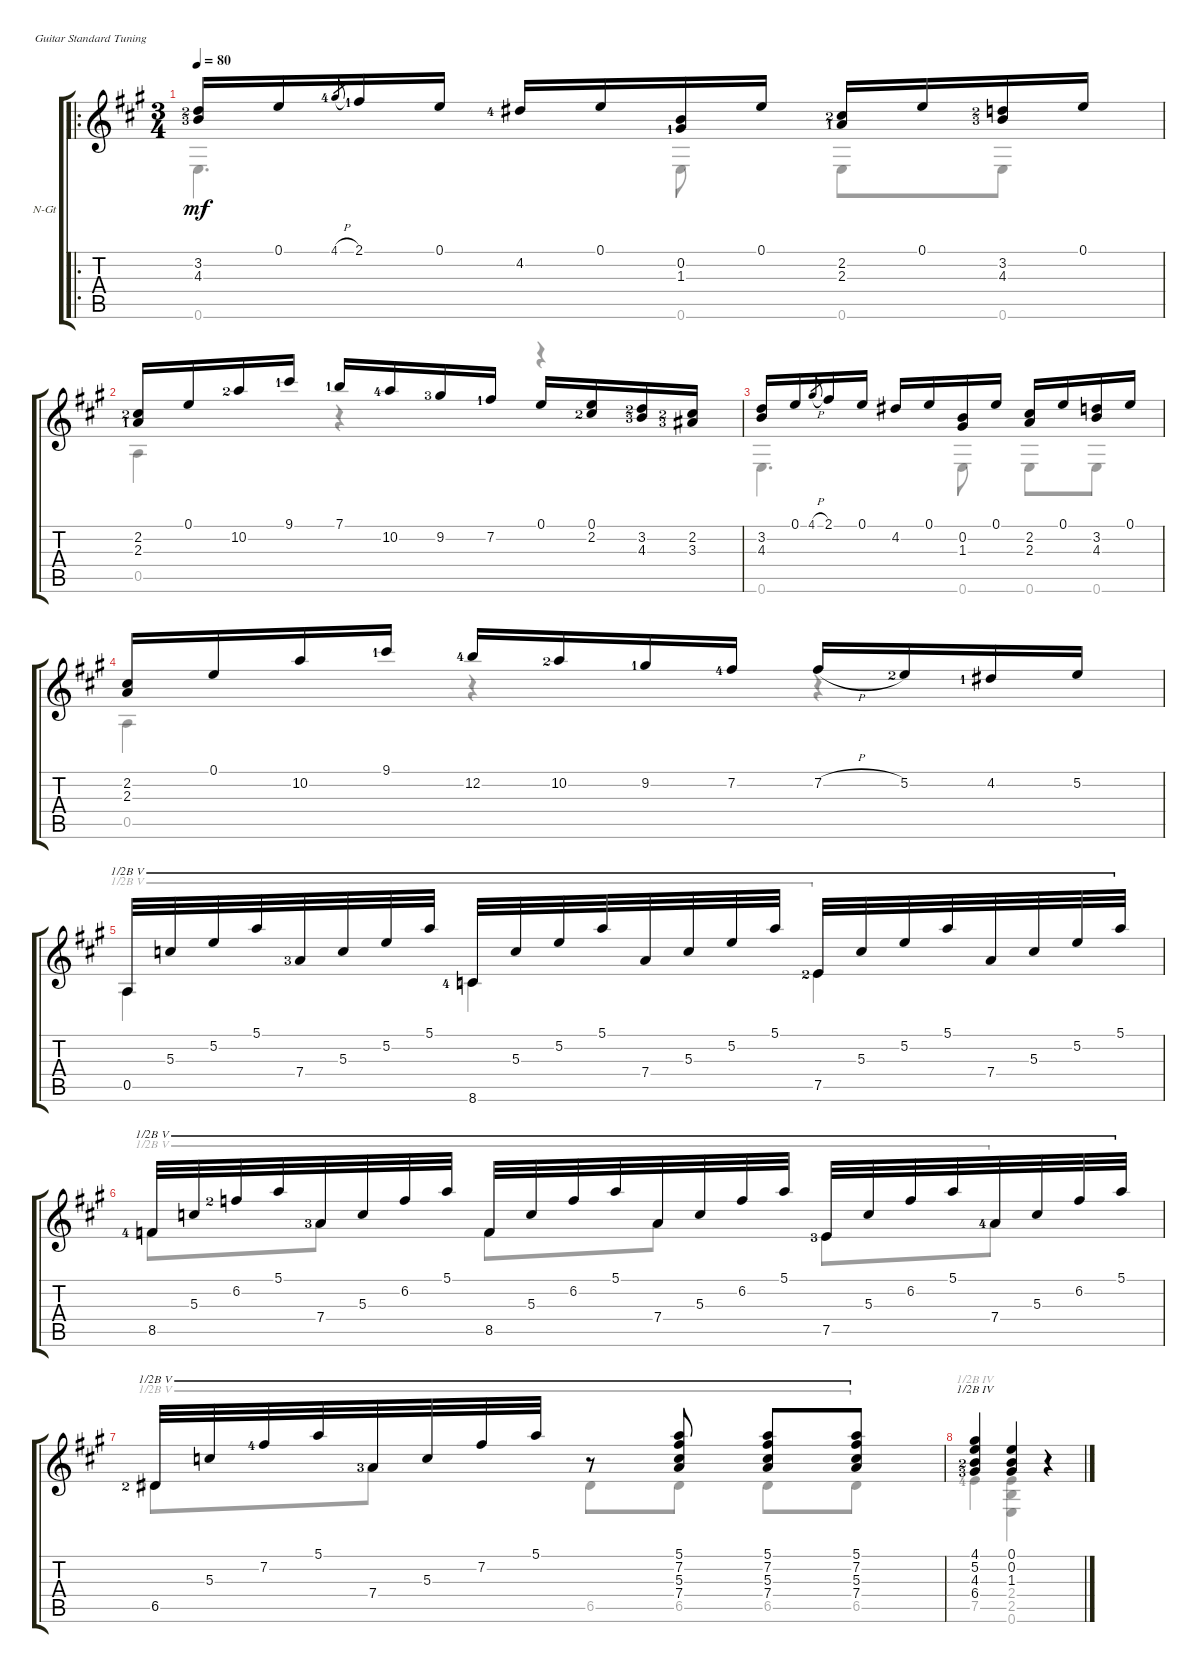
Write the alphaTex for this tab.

\defaultSystemsLayout 4
\bracketExtendMode groupsimilarinstruments
\firstSystemTrackNameOrientation horizontal
\otherSystemsTrackNameOrientation horizontal
\track ("Nylon Guitar" "N-Gt") {instrument acousticguitarnylon}
\staff {score tabs}
\tuning (E4 B3 G3 D3 A2 E2)
\voice
\ro
\ts (3 4)
\tempo 80
\clef g2
\scale
0.60596
\ks a
(3.2{lf 3} 4.3{lf 4}).16{dy mf} 0.1.16 4.1{h lf 5}.8{gr} 2.1{lf 2}.16 0.1.16 4.2{lf 5}.16 0.1.16 (0.2 1.3{lf 2}).16 0.1.16 (2.2{lf 3} 2.3{lf 2}).16 0.1.16 (3.2{lf 3} 4.3{lf 4}).16 0.1.16 |
\scale
0.39404 (2.2{lf 3} 2.3{lf 2}).16 0.1.16 10.2{lf 3}.16 9.1{lf 2}.16 7.1{lf 2}.16 10.2{lf 5}.16 9.2{lf 4}.16 7.2{lf 2}.16 0.1.16 (0.1 2.2{lf 3}).16 (3.2{lf 3} 4.3{lf 4}).16 (3.3{lf 4} 2.2{lf 3}).16 |
\scale
0.430464 (3.2 4.3).16 0.1.16 4.1{h}.8{gr} 2.1.16 0.1.16 4.2.16 0.1.16 (0.2 1.3).16 0.1.16 (2.2 2.3).16 0.1.16 (3.2 4.3).16 0.1.16 |
\scale
0.569536 (2.2 2.3).16 0.1.16 10.2.16 9.1{lf 2}.16 12.2{lf 5}.16 10.2{lf 3}.16 9.2{lf 2}.16 7.2{lf 5}.16 7.2{h}.16 5.2{lf 3}.16 4.2{lf 2}.16 5.2.16 |
\scale
0.501237 0.5.32{barre (5 half)} 5.3.32{barre (5 half)} 5.2.32{barre (5 half)} 5.1.32{barre (5 half)} 7.4{lf 4}.32{barre (5 half)} 5.3.32{barre (5 half)} 5.2.32{barre (5 half)} 5.1.32{barre (5 half)} 8.6{lf 5}.32{barre (5 half)} 5.3.32{barre (5 half)} 5.2.32{barre (5 half)} 5.1.32{barre (5 half)} 7.4.32{barre (5 half)} 5.3.32{barre (5 half)} 5.2.32{barre (5 half)} 5.1.32{barre (5 half)} 7.5{lf 3}.32{barre (5 half)} 5.3.32{barre (5 half)} 5.2.32{barre (5 half)} 5.1.32{barre (5 half)} 7.4.32{barre (5 half)} 5.3.32{barre (5 half)} 5.2.32{barre (5 half)} 5.1.32{barre (5 half)} |
\scale
0.498763 8.5{lf 5}.32{barre (5 half)} 5.3.32{barre (5 half)} 6.2{lf 3}.32{barre (5 half)} 5.1.32{barre (5 half)} 7.4{lf 4}.32{barre (5 half)} 5.3.32{barre (5 half)} 6.2.32{barre (5 half)} 5.1.32{barre (5 half)} 8.5.32{barre (5 half)} 5.3.32{barre (5 half)} 6.2.32{barre (5 half)} 5.1.32{barre (5 half)} 7.4.32{barre (5 half)} 5.3.32{barre (5 half)} 6.2.32{barre (5 half)} 5.1.32{barre (5 half)} 7.5{lf 4}.32{barre (5 half)} 5.3.32{barre (5 half)} 6.2.32{barre (5 half)} 5.1.32{barre (5 half)} 7.4{lf 5}.32{barre (5 half)} 5.3.32{barre (5 half)} 6.2.32{barre (5 half)} 5.1.32{barre (5 half)} |
\scale
0.811024 6.5{lf 3}.32{barre (5 half)} 5.3.32{barre (5 half)} 7.2{lf 5}.32{barre (5 half)} 5.1.32{barre (5 half)} 7.4{lf 4}.32{barre (5 half)} 5.3.32{barre (5 half)} 7.2.32{barre (5 half)} 5.1.32{barre (5 half)} r.8{barre (5 half)} (5.1 7.2 5.3 7.4).8{barre (5 half)} (7.4 5.3 7.2 5.1).8{barre (5 half)} (5.1 7.2 5.3 7.4).8{barre (5 half)} |
\scale
0.188976 (4.1 5.2 4.3{lf 3} 6.4{lf 4}).4{barre (4 half)} (0.1 0.2 1.3).4 r.4
\voice
\clef g2
\ottava regular
\simile none
\scale
0.60596
\ks a
0.6.4{d dy mf} 0.6.8 0.6.8 0.6.8 |
\scale
0.39404 0.5.4 r.4 r.4 |
\scale
0.430464 0.6.4{d} 0.6.8 0.6.8 0.6.8 |
\scale
0.569536 0.5.4 r.4 r.4 |
\scale
0.501237 0.5.4{barre (5 half)} 8.6{lf 5}.4{barre (5 half)} 7.5{lf 3}.4{barre (5 half)} |
\scale
0.498763 8.5{lf 5}.8{barre (5 half)} 7.4{lf 4}.8{barre (5 half)} 8.5.8{barre (5 half)} 7.4.8{barre (5 half)} 7.5{lf 4}.8{barre (5 half)} 7.4{lf 5}.8{barre (5 half)} |
\scale
0.811024 6.5{lf 3}.8{barre (5 half)} 7.4{lf 4}.8{barre (5 half)} 6.5.8{barre (5 half)} 6.5.8{barre (5 half)} 6.5.8{barre (5 half)} 6.5.8{barre (5 half)} |
\scale
0.188976 7.5{lf 5}.4{barre (4 half)} (0.6 2.5 2.4).4 r.4
